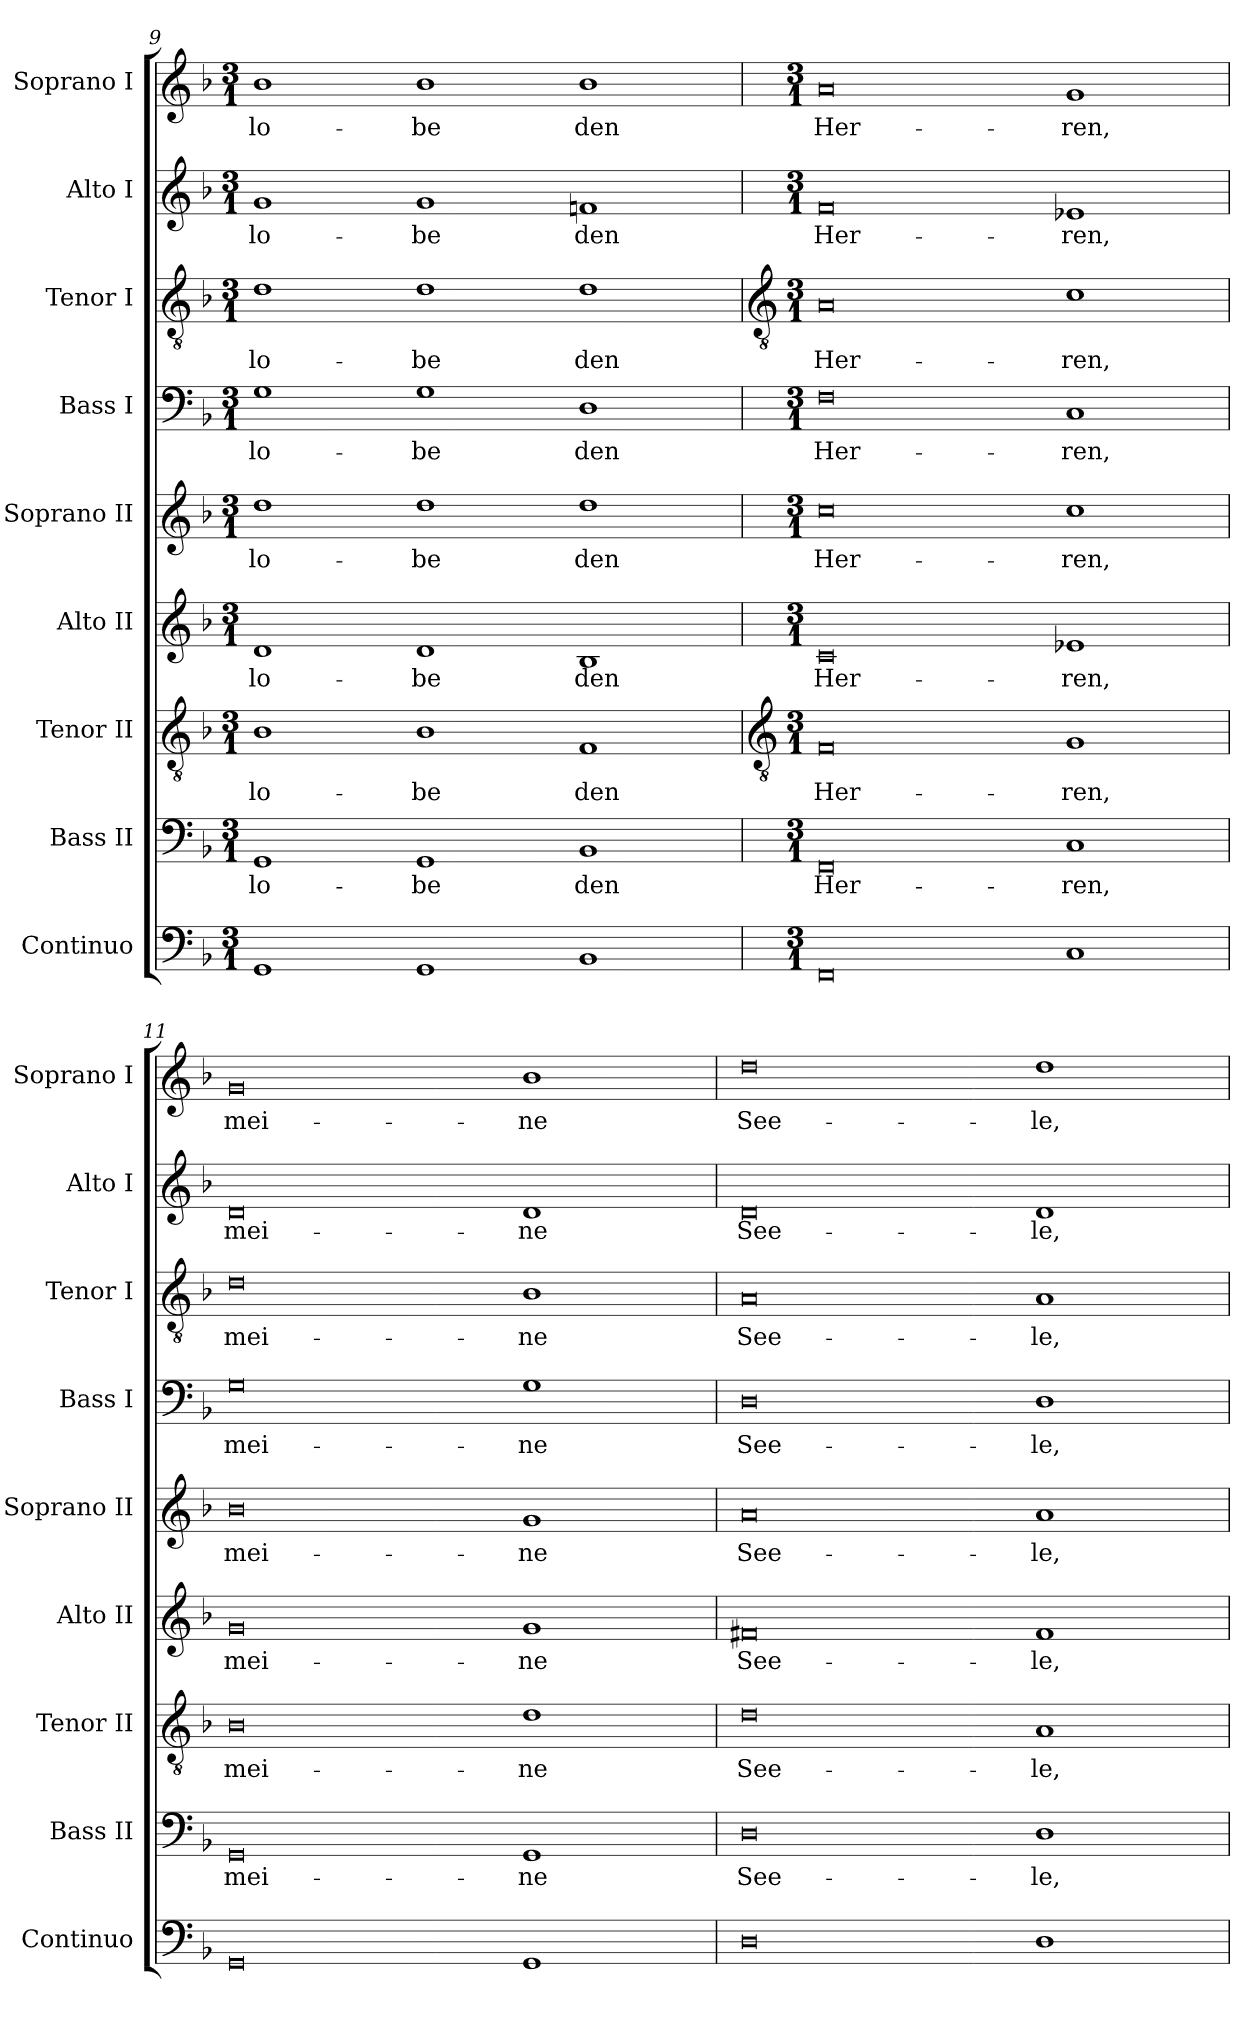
**kern	**kern	**text	**kern	**text	**kern	**text	**kern	**text	**kern	**text	**kern	**text	**kern	**text	**kern	**text
*part9	*part8	*part8	*part7	*part7	*part6	*part6	*part5	*part5	*part4	*part4	*part3	*part3	*part2	*part2	*part1	*part1
*staff9	*staff8	*staff8	*staff7	*staff7	*staff6	*staff6	*staff5	*staff5	*staff4	*staff4	*staff3	*staff3	*staff2	*staff2	*staff1	*staff1
*I"Continuo	*I"Bass II	*	*I"Tenor II	*	*I"Alto II	*	*I"Soprano II	*	*I"Bass I	*	*I"Tenor I	*	*I"Alto I	*	*I"Soprano I	*
*I'Continuo	*I'Bass II	*	*I'Tenor II	*	*I'Alto II	*	*I'Soprano II	*	*I'Bass I	*	*I'Tenor I	*	*I'Alto I	*	*I'Soprano I	*
*clefF4	*clefF4	*	*clefGv2	*	*clefG2	*	*clefG2	*	*clefF4	*	*clefGv2	*	*clefG2	*	*clefG2	*
*k[b-]	*k[b-]	*	*k[b-]	*	*k[b-]	*	*k[b-]	*	*k[b-]	*	*k[b-]	*	*k[b-]	*	*k[b-]	*
*F:	*F:	*	*F:	*	*F:	*	*F:	*	*F:	*	*F:	*	*F:	*	*F:	*
*M3/1	*M3/1	*	*M3/1	*	*M3/1	*	*M3/1	*	*M3/1	*	*M3/1	*	*M3/1	*	*M3/1	*
=9	=9	=9	=9	=9	=9	=9	=9	=9	=9	=9	=9	=9	=9	=9	=9	=9
!	!	!LO:LY:b	!	!LO:LY:b	!	!LO:LY:b	!	!LO:LY:b	!	!LO:LY:b	!	!LO:LY:b	!	!LO:LY:b	!	!LO:LY:b
1GG	1GG	lo-	1B-	lo-	1d	lo-	1dd	lo-	1G	lo-	1d	lo-	1g	lo-	1b-	lo-
!	!	!LO:LY:b	!	!LO:LY:b	!	!LO:LY:b	!	!LO:LY:b	!	!LO:LY:b	!	!LO:LY:b	!	!LO:LY:b	!	!LO:LY:b
1GG	1GG	-be	1B-	-be	1d	-be	1dd	-be	1G	-be	1d	-be	1g	-be	1b-	-be
!	!	!LO:LY:b	!	!LO:LY:b	!	!LO:LY:b	!	!LO:LY:b	!	!LO:LY:b	!	!LO:LY:b	!	!LO:LY:b	!	!LO:LY:b
1BB-	1BB-	den	1F	den	1B-	den	1dd	den	1D	den	1d	den	1fn	den	1b-	den
!!LO:LB:g=z
=10	=10	=10	=10	=10	=10	=10	=10	=10	=10	=10	=10	=10	=10	=10	=10	=10
*	*	*	*clefGv2	*	*	*	*	*	*	*	*clefGv2	*	*	*	*	*
*M3/1	*M3/1	*	*M3/1	*	*M3/1	*	*M3/1	*	*M3/1	*	*M3/1	*	*M3/1	*	*M3/1	*
!	!	!LO:LY:b	!	!LO:LY:b	!	!LO:LY:b	!	!LO:LY:b	!	!LO:LY:b	!	!LO:LY:b	!	!LO:LY:b	!	!LO:LY:b
0FF	0FF	Her-	0F	Her-	0c	Her-	0cc	Her-	0F	Her-	0A	Her-	0f	Her-	0a	Her-
!	!	!LO:LY:b	!	!LO:LY:b	!	!LO:LY:b	!	!LO:LY:b	!	!LO:LY:b	!	!LO:LY:b	!	!LO:LY:b	!	!LO:LY:b
1C	1C	-ren,	1G	-ren,	1e-X	-ren,	1cc	-ren,	1C	-ren,	1c	-ren,	1e-X	-ren,	1g	-ren,
=11	=11	=11	=11	=11	=11	=11	=11	=11	=11	=11	=11	=11	=11	=11	=11	=11
!	!	!LO:LY:b	!	!LO:LY:b	!	!LO:LY:b	!	!LO:LY:b	!	!LO:LY:b	!	!LO:LY:b	!	!LO:LY:b	!	!LO:LY:b
0GG	0GG	mei-	0B-	mei-	0g	mei-	0b-	mei-	0G	mei-	0d	mei-	0d	mei-	0g	mei-
!	!	!LO:LY:b	!	!LO:LY:b	!	!LO:LY:b	!	!LO:LY:b	!	!LO:LY:b	!	!LO:LY:b	!	!LO:LY:b	!	!LO:LY:b
1GG	1GG	-ne	1d	-ne	1g	-ne	1g	-ne	1G	-ne	1B-	-ne	1d	-ne	1b-	-ne
=12	=12	=12	=12	=12	=12	=12	=12	=12	=12	=12	=12	=12	=12	=12	=12	=12
!	!	!LO:LY:b	!	!LO:LY:b	!	!LO:LY:b	!	!LO:LY:b	!	!LO:LY:b	!	!LO:LY:b	!	!LO:LY:b	!	!LO:LY:b
0D	0D	See-	0d	See-	0f#X	See-	0a	See-	0D	See-	0A	See-	0d	See-	0dd	See-
!	!	!LO:LY:b	!	!LO:LY:b	!	!LO:LY:b	!	!LO:LY:b	!	!LO:LY:b	!	!LO:LY:b	!	!LO:LY:b	!	!LO:LY:b
1D	1D	-le,	1A	-le,	1f#	-le,	1a	-le,	1D	-le,	1A	-le,	1d	-le,	1dd	-le,
=	=	=	=	=	=	=	=	=	=	=	=	=	=	=	=	=
*-	*-	*-	*-	*-	*-	*-	*-	*-	*-	*-	*-	*-	*-	*-	*-	*-
